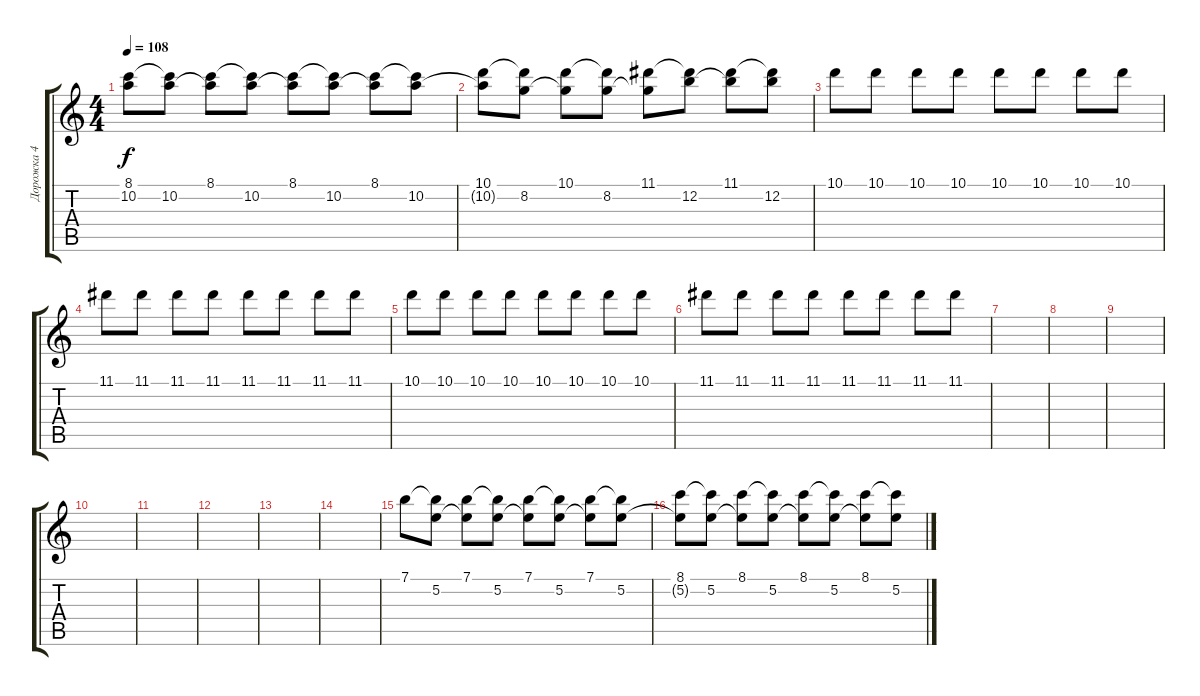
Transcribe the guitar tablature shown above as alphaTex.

\track ("Дорожка 4" "Дорожка 4") {instrument distortionguitar}
\staff {score tabs}
\tuning (E4 B3 G3 D3 A2 E2) {hide}
\ts (4 4)
\tempo 108
\clef g2
\ks c
(8.1 10.2{t}).8{dy f} (8.1{t} 10.2).8 (8.1 10.2{t}).8 (8.1{t} 10.2).8 (8.1 10.2{t}).8 (8.1{t} 10.2).8 (8.1 10.2{t}).8 (8.1{t} 10.2).8 |
(10.1 10.2{t}).8 (10.1{t} 8.2).8 (10.1 8.2{t}).8 (10.1{t} 8.2).8 (11.1 8.2{t}).8 (11.1{t} 12.2).8 (11.1 12.2{t}).8 (11.1{t} 12.2).8 |
10.1.8 10.1.8 10.1.8 10.1.8 10.1.8 10.1.8 10.1.8 10.1.8 |
11.1.8 11.1.8 11.1.8 11.1.8 11.1.8 11.1.8 11.1.8 11.1.8 |
10.1.8 10.1.8 10.1.8 10.1.8 10.1.8 10.1.8 10.1.8 10.1.8 |
11.1.8 11.1.8 11.1.8 11.1.8 11.1.8 11.1.8 11.1.8 11.1.8 |
|
|
|
|
|
|
|
|
7.1.8 (7.1{t} 5.2).8 (7.1 5.2{t}).8 (7.1{t} 5.2).8 (7.1 5.2{t}).8 (7.1{t} 5.2).8 (7.1 5.2{t}).8 (7.1{t} 5.2).8 |
(8.1 5.2{t}).8 (8.1{t} 5.2).8 (8.1 5.2{t}).8 (8.1{t} 5.2).8 (8.1 5.2{t}).8 (8.1{t} 5.2).8 (8.1 5.2{t}).8 (8.1{t} 5.2).8
